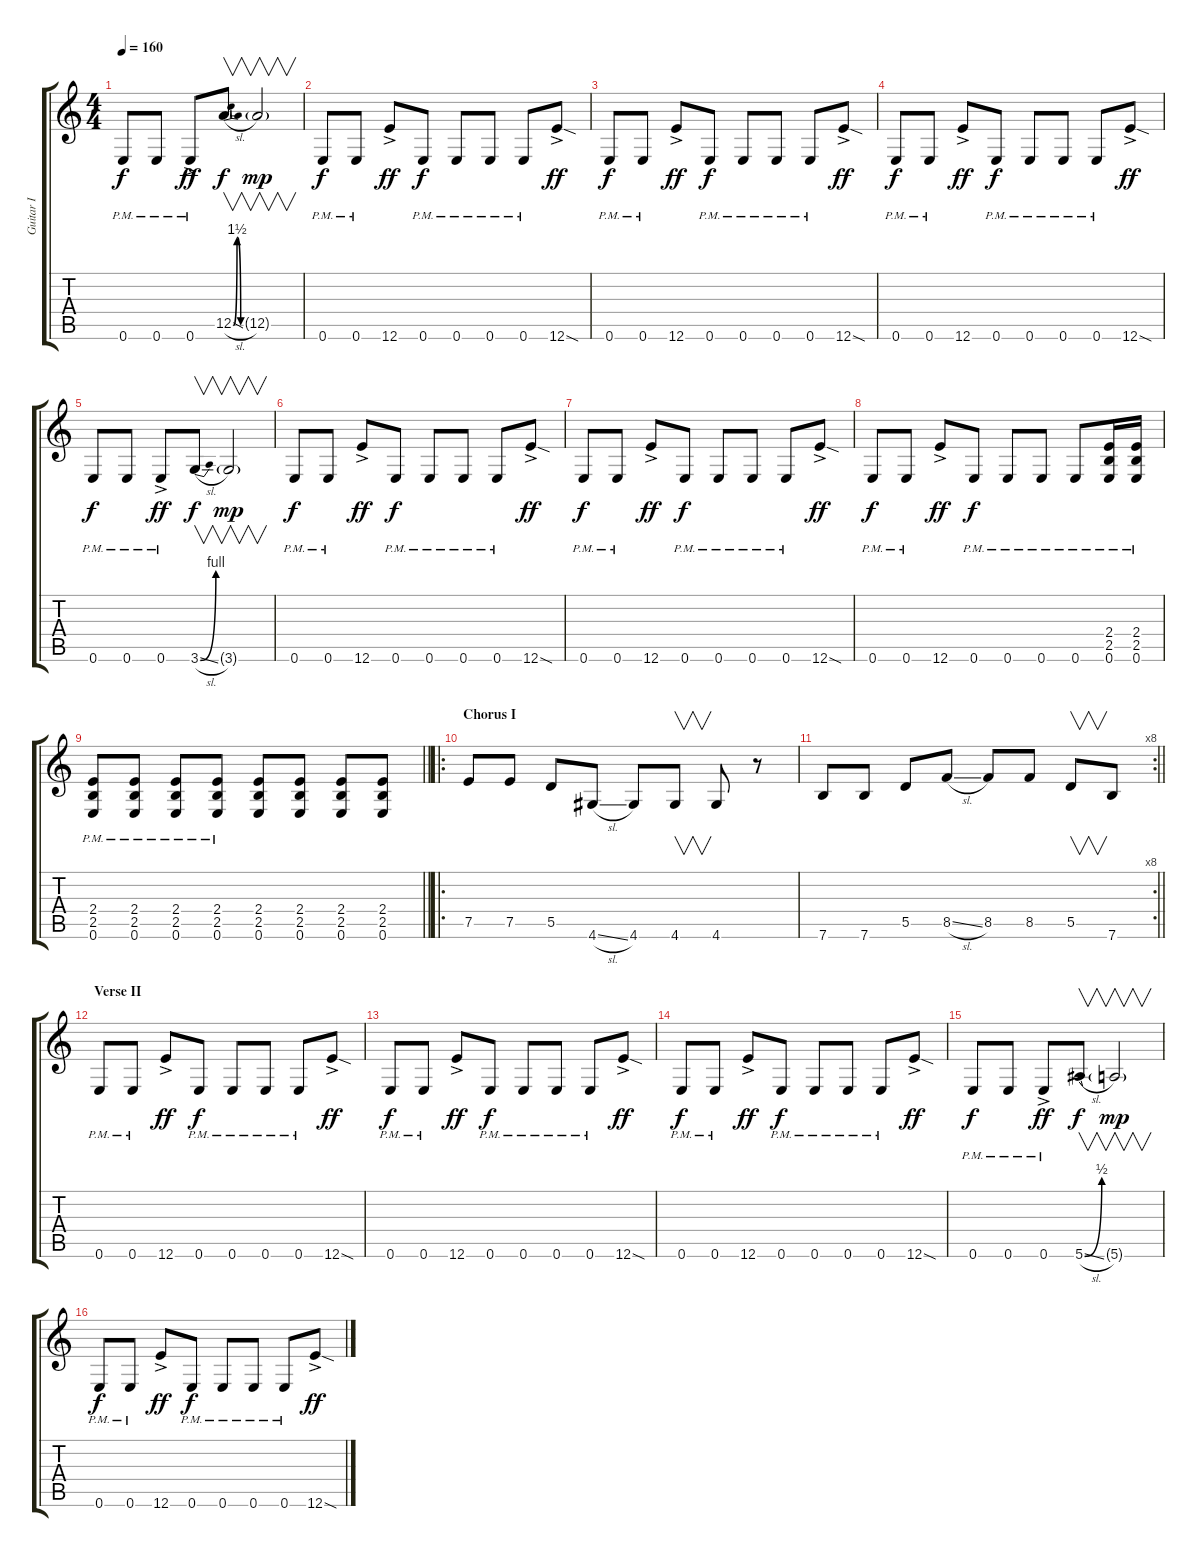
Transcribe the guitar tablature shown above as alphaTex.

\track ("Guitar I" "Guitar I") {instrument distortionguitar}
\staff {score tabs}
\tuning (E4 B3 G3 D3 A2 E2) {hide}
\ts (4 4)
\tempo 160
\clef g2
\ks c
0.6{pm}.8{dy f} 0.6{pm}.8 0.6{ac pm}.8{dy ff} 12.5{be (bendrelease 0 0 15 6 58 6 60 0) sl}.8{v dy f} 12.5{g}.2{v dy mp} |
0.6{pm}.8{dy f} 0.6{pm}.8 12.6{ac}.8{dy ff} 0.6{pm}.8{dy f} 0.6{pm}.8 0.6{pm}.8 0.6{pm}.8 12.6{sod ac}.8{dy ff} |
0.6{pm}.8{dy f} 0.6{pm}.8 12.6{ac}.8{dy ff} 0.6{pm}.8{dy f} 0.6{pm}.8 0.6{pm}.8 0.6{pm}.8 12.6{sod ac}.8{dy ff} |
0.6{pm}.8{dy f} 0.6{pm}.8 12.6{ac}.8{dy ff} 0.6{pm}.8{dy f} 0.6{pm}.8 0.6{pm}.8 0.6{pm}.8 12.6{sod ac}.8{dy ff} |
0.6{pm}.8{dy f} 0.6{pm}.8 0.6{ac pm}.8{dy ff} 3.6{be (bend 0 0 60 4) sl}.8{v dy f} 3.6{g}.2{v dy mp} |
0.6{pm}.8{dy f} 0.6{pm}.8 12.6{ac}.8{dy ff} 0.6{pm}.8{dy f} 0.6{pm}.8 0.6{pm}.8 0.6{pm}.8 12.6{sod ac}.8{dy ff} |
0.6{pm}.8{dy f} 0.6{pm}.8 12.6{ac}.8{dy ff} 0.6{pm}.8{dy f} 0.6{pm}.8 0.6{pm}.8 0.6{pm}.8 12.6{sod ac}.8{dy ff} |
0.6{pm}.8{dy f} 0.6{pm}.8 12.6{ac}.8{dy ff} 0.6{pm}.8{dy f} 0.6{pm}.8 0.6{pm}.8 0.6{pm}.8 (2.4 2.5{pm} 0.6).16 (2.4 2.5{pm} 0.6).16 |
\barLineRight lightlight
(2.4 2.5{pm} 0.6).8 (2.4 2.5{pm} 0.6).8 (2.4 2.5{pm} 0.6).8 (2.4 2.5{pm} 0.6).8 (2.4 2.5 0.6).8 (2.4 2.5 0.6).8 (2.4 2.5 0.6).8 (2.4 2.5 0.6).8 |
\ro
\section ("" "Chorus I")
7.5.8 7.5.8 5.5.8 4.6{sl}.8 4.6.8 4.6.8{v} 4.6.8 r.8 |
\rc 8
\barLineRight lightlight
7.6.8 7.6.8 5.5.8 8.5{sl}.8 8.5.8 8.5.8 5.5.8{v} 7.6.8 |
\section ("" "Verse II")
0.6{pm}.8 0.6{pm}.8 12.6{ac}.8{dy ff} 0.6{pm}.8{dy f} 0.6{pm}.8 0.6{pm}.8 0.6{pm}.8 12.6{sod ac}.8{dy ff} |
0.6{pm}.8{dy f} 0.6{pm}.8 12.6{ac}.8{dy ff} 0.6{pm}.8{dy f} 0.6{pm}.8 0.6{pm}.8 0.6{pm}.8 12.6{sod ac}.8{dy ff} |
0.6{pm}.8{dy f} 0.6{pm}.8 12.6{ac}.8{dy ff} 0.6{pm}.8{dy f} 0.6{pm}.8 0.6{pm}.8 0.6{pm}.8 12.6{sod ac}.8{dy ff} |
0.6{pm}.8{dy f} 0.6{pm}.8 0.6{ac pm}.8{dy ff} 5.6{be (bend 0 0 60 2) sl}.8{v dy f} 5.6{g}.2{v dy mp} |
0.6{pm}.8{dy f} 0.6{pm}.8 12.6{ac}.8{dy ff} 0.6{pm}.8{dy f} 0.6{pm}.8 0.6{pm}.8 0.6{pm}.8 12.6{sod ac}.8{dy ff}
